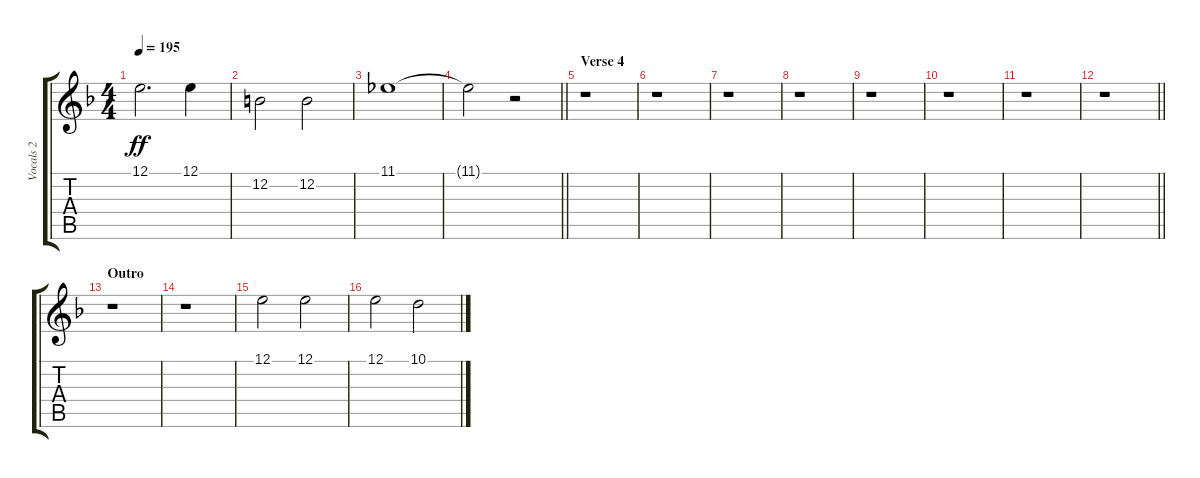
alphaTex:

\track ("Vocals 2" "Vocals 2") {instrument choiraahs}
\staff {score tabs}
\tuning (E4 B3 G3 D3 A2 E2) {hide}
\ts (4 4)
\tempo 195
\clef g2
\ks f
12.1.2{d dy ff} 12.1.4 |
12.2.2 12.2.2 |
11.1.1 |
\barLineRight lightlight
11.1{t}.2 r.2 |
\section ("" "Verse 4")
r.1 |
r.1 |
r.1 |
r.1 |
r.1 |
r.1 |
r.1 |
\barLineRight lightlight
r.1 |
\section ("" "Outro")
r.1 |
r.1 |
12.1.2 12.1.2 |
12.1.2 10.1.2
